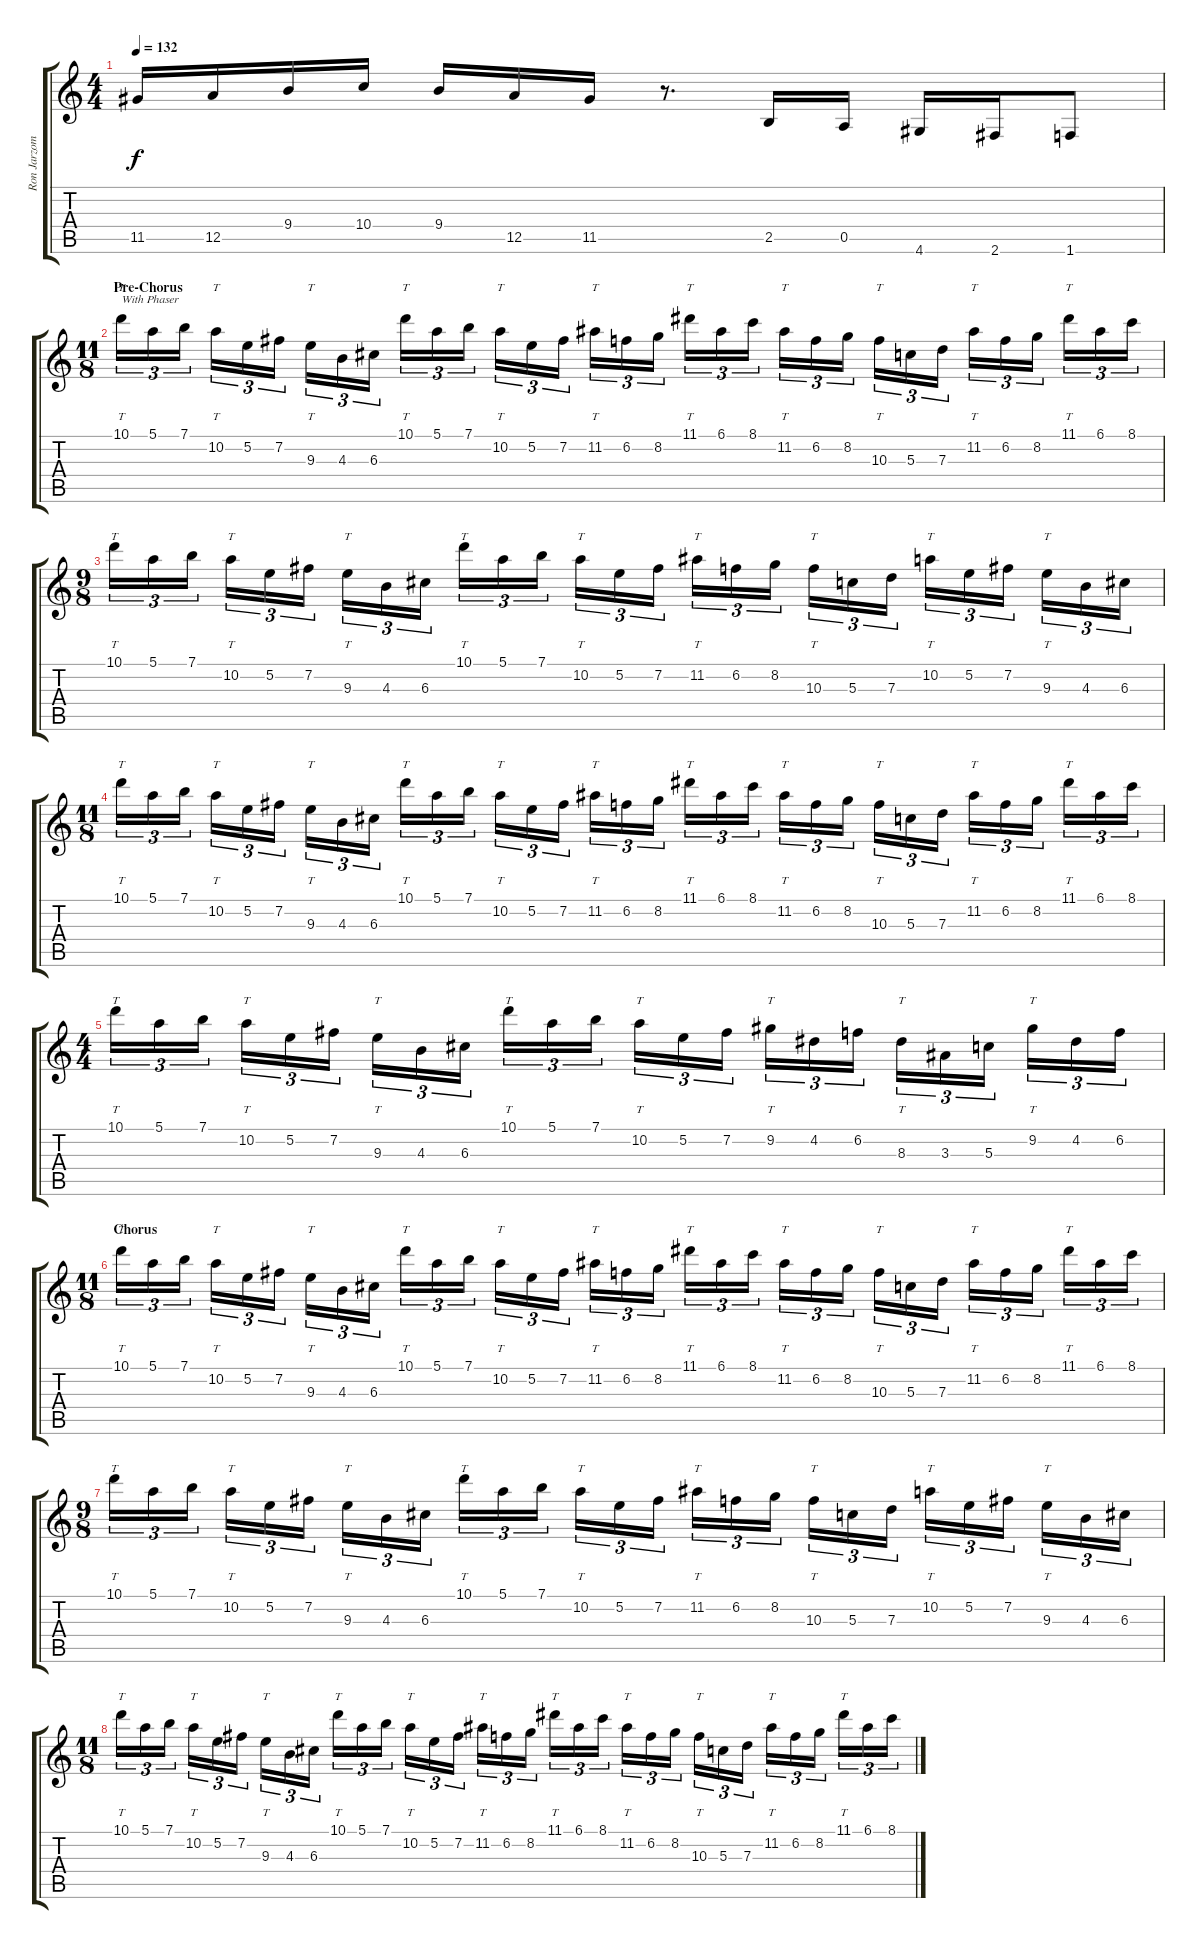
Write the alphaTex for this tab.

\track ("Ron Jarzombek" "Ron Jarzom") {instrument distortionguitar}
\staff {score tabs}
\tuning (E4 B3 G3 D3 A2 E2) {hide}
\ts (4 4)
\tempo 132
\clef g2
\ks c
11.5.16{dy f} 12.5.16 9.4.16 10.4.16 9.4.16 12.5.16 11.5.16 r.8{d} 2.5.16 0.5.16 4.6.16 2.6.16 1.6.8 |
\ts (11 8)
\section ("" "Pre-Chorus")
10.1.16{tt tu (3 2) txt "With Phaser" volume 10 balance 16} 5.1.16{tu (3 2)} 7.1.16{tu (3 2)} 10.2.16{tt tu (3 2)} 5.2.16{tu (3 2)} 7.2.16{tu (3 2)} 9.3.16{tt tu (3 2)} 4.3.16{tu (3 2)} 6.3.16{tu (3 2)} 10.1.16{tt tu (3 2)} 5.1.16{tu (3 2)} 7.1.16{tu (3 2)} 10.2.16{tt tu (3 2)} 5.2.16{tu (3 2)} 7.2.16{tu (3 2)} 11.2.16{tt tu (3 2)} 6.2.16{tu (3 2)} 8.2.16{tu (3 2)} 11.1.16{tt tu (3 2)} 6.1.16{tu (3 2)} 8.1.16{tu (3 2)} 11.2.16{tt tu (3 2)} 6.2.16{tu (3 2)} 8.2.16{tu (3 2)} 10.3.16{tt tu (3 2)} 5.3.16{tu (3 2)} 7.3.16{tu (3 2)} 11.2.16{tt tu (3 2)} 6.2.16{tu (3 2)} 8.2.16{tu (3 2)} 11.1.16{tt tu (3 2)} 6.1.16{tu (3 2)} 8.1.16{tu (3 2)} |
\ts (9 8)
10.1.16{tt tu (3 2)} 5.1.16{tu (3 2)} 7.1.16{tu (3 2)} 10.2.16{tt tu (3 2)} 5.2.16{tu (3 2)} 7.2.16{tu (3 2)} 9.3.16{tt tu (3 2)} 4.3.16{tu (3 2)} 6.3.16{tu (3 2)} 10.1.16{tt tu (3 2)} 5.1.16{tu (3 2)} 7.1.16{tu (3 2)} 10.2.16{tt tu (3 2)} 5.2.16{tu (3 2)} 7.2.16{tu (3 2)} 11.2.16{tt tu (3 2)} 6.2.16{tu (3 2)} 8.2.16{tu (3 2)} 10.3.16{tt tu (3 2)} 5.3.16{tu (3 2)} 7.3.16{tu (3 2)} 10.2.16{tt tu (3 2)} 5.2.16{tu (3 2)} 7.2.16{tu (3 2)} 9.3.16{tt tu (3 2)} 4.3.16{tu (3 2)} 6.3.16{tu (3 2)} |
\ts (11 8)
10.1.16{tt tu (3 2)} 5.1.16{tu (3 2)} 7.1.16{tu (3 2)} 10.2.16{tt tu (3 2)} 5.2.16{tu (3 2)} 7.2.16{tu (3 2)} 9.3.16{tt tu (3 2)} 4.3.16{tu (3 2)} 6.3.16{tu (3 2)} 10.1.16{tt tu (3 2)} 5.1.16{tu (3 2)} 7.1.16{tu (3 2)} 10.2.16{tt tu (3 2)} 5.2.16{tu (3 2)} 7.2.16{tu (3 2)} 11.2.16{tt tu (3 2)} 6.2.16{tu (3 2)} 8.2.16{tu (3 2)} 11.1.16{tt tu (3 2)} 6.1.16{tu (3 2)} 8.1.16{tu (3 2)} 11.2.16{tt tu (3 2)} 6.2.16{tu (3 2)} 8.2.16{tu (3 2)} 10.3.16{tt tu (3 2)} 5.3.16{tu (3 2)} 7.3.16{tu (3 2)} 11.2.16{tt tu (3 2)} 6.2.16{tu (3 2)} 8.2.16{tu (3 2)} 11.1.16{tt tu (3 2)} 6.1.16{tu (3 2)} 8.1.16{tu (3 2)} |
\ts (4 4)
10.1.16{tt tu (3 2)} 5.1.16{tu (3 2)} 7.1.16{tu (3 2)} 10.2.16{tt tu (3 2)} 5.2.16{tu (3 2)} 7.2.16{tu (3 2)} 9.3.16{tt tu (3 2)} 4.3.16{tu (3 2)} 6.3.16{tu (3 2)} 10.1.16{tt tu (3 2)} 5.1.16{tu (3 2)} 7.1.16{tu (3 2)} 10.2.16{tt tu (3 2)} 5.2.16{tu (3 2)} 7.2.16{tu (3 2)} 9.2.16{tt tu (3 2)} 4.2.16{tu (3 2)} 6.2.16{tu (3 2)} 8.3.16{tt tu (3 2)} 3.3.16{tu (3 2)} 5.3.16{tu (3 2)} 9.2.16{tt tu (3 2)} 4.2.16{tu (3 2)} 6.2.16{tu (3 2)} |
\ts (11 8)
\section ("" "Chorus")
10.1.16{tt tu (3 2)} 5.1.16{tu (3 2)} 7.1.16{tu (3 2)} 10.2.16{tt tu (3 2)} 5.2.16{tu (3 2)} 7.2.16{tu (3 2)} 9.3.16{tt tu (3 2)} 4.3.16{tu (3 2)} 6.3.16{tu (3 2)} 10.1.16{tt tu (3 2)} 5.1.16{tu (3 2)} 7.1.16{tu (3 2)} 10.2.16{tt tu (3 2)} 5.2.16{tu (3 2)} 7.2.16{tu (3 2)} 11.2.16{tt tu (3 2)} 6.2.16{tu (3 2)} 8.2.16{tu (3 2)} 11.1.16{tt tu (3 2)} 6.1.16{tu (3 2)} 8.1.16{tu (3 2)} 11.2.16{tt tu (3 2)} 6.2.16{tu (3 2)} 8.2.16{tu (3 2)} 10.3.16{tt tu (3 2)} 5.3.16{tu (3 2)} 7.3.16{tu (3 2)} 11.2.16{tt tu (3 2)} 6.2.16{tu (3 2)} 8.2.16{tu (3 2)} 11.1.16{tt tu (3 2)} 6.1.16{tu (3 2)} 8.1.16{tu (3 2)} |
\ts (9 8)
10.1.16{tt tu (3 2)} 5.1.16{tu (3 2)} 7.1.16{tu (3 2)} 10.2.16{tt tu (3 2)} 5.2.16{tu (3 2)} 7.2.16{tu (3 2)} 9.3.16{tt tu (3 2)} 4.3.16{tu (3 2)} 6.3.16{tu (3 2)} 10.1.16{tt tu (3 2)} 5.1.16{tu (3 2)} 7.1.16{tu (3 2)} 10.2.16{tt tu (3 2)} 5.2.16{tu (3 2)} 7.2.16{tu (3 2)} 11.2.16{tt tu (3 2)} 6.2.16{tu (3 2)} 8.2.16{tu (3 2)} 10.3.16{tt tu (3 2)} 5.3.16{tu (3 2)} 7.3.16{tu (3 2)} 10.2.16{tt tu (3 2)} 5.2.16{tu (3 2)} 7.2.16{tu (3 2)} 9.3.16{tt tu (3 2)} 4.3.16{tu (3 2)} 6.3.16{tu (3 2)} |
\ts (11 8)
10.1.16{tt tu (3 2)} 5.1.16{tu (3 2)} 7.1.16{tu (3 2)} 10.2.16{tt tu (3 2)} 5.2.16{tu (3 2)} 7.2.16{tu (3 2)} 9.3.16{tt tu (3 2)} 4.3.16{tu (3 2)} 6.3.16{tu (3 2)} 10.1.16{tt tu (3 2)} 5.1.16{tu (3 2)} 7.1.16{tu (3 2)} 10.2.16{tt tu (3 2)} 5.2.16{tu (3 2)} 7.2.16{tu (3 2)} 11.2.16{tt tu (3 2)} 6.2.16{tu (3 2)} 8.2.16{tu (3 2)} 11.1.16{tt tu (3 2)} 6.1.16{tu (3 2)} 8.1.16{tu (3 2)} 11.2.16{tt tu (3 2)} 6.2.16{tu (3 2)} 8.2.16{tu (3 2)} 10.3.16{tt tu (3 2)} 5.3.16{tu (3 2)} 7.3.16{tu (3 2)} 11.2.16{tt tu (3 2)} 6.2.16{tu (3 2)} 8.2.16{tu (3 2)} 11.1.16{tt tu (3 2)} 6.1.16{tu (3 2)} 8.1.16{tu (3 2)}
